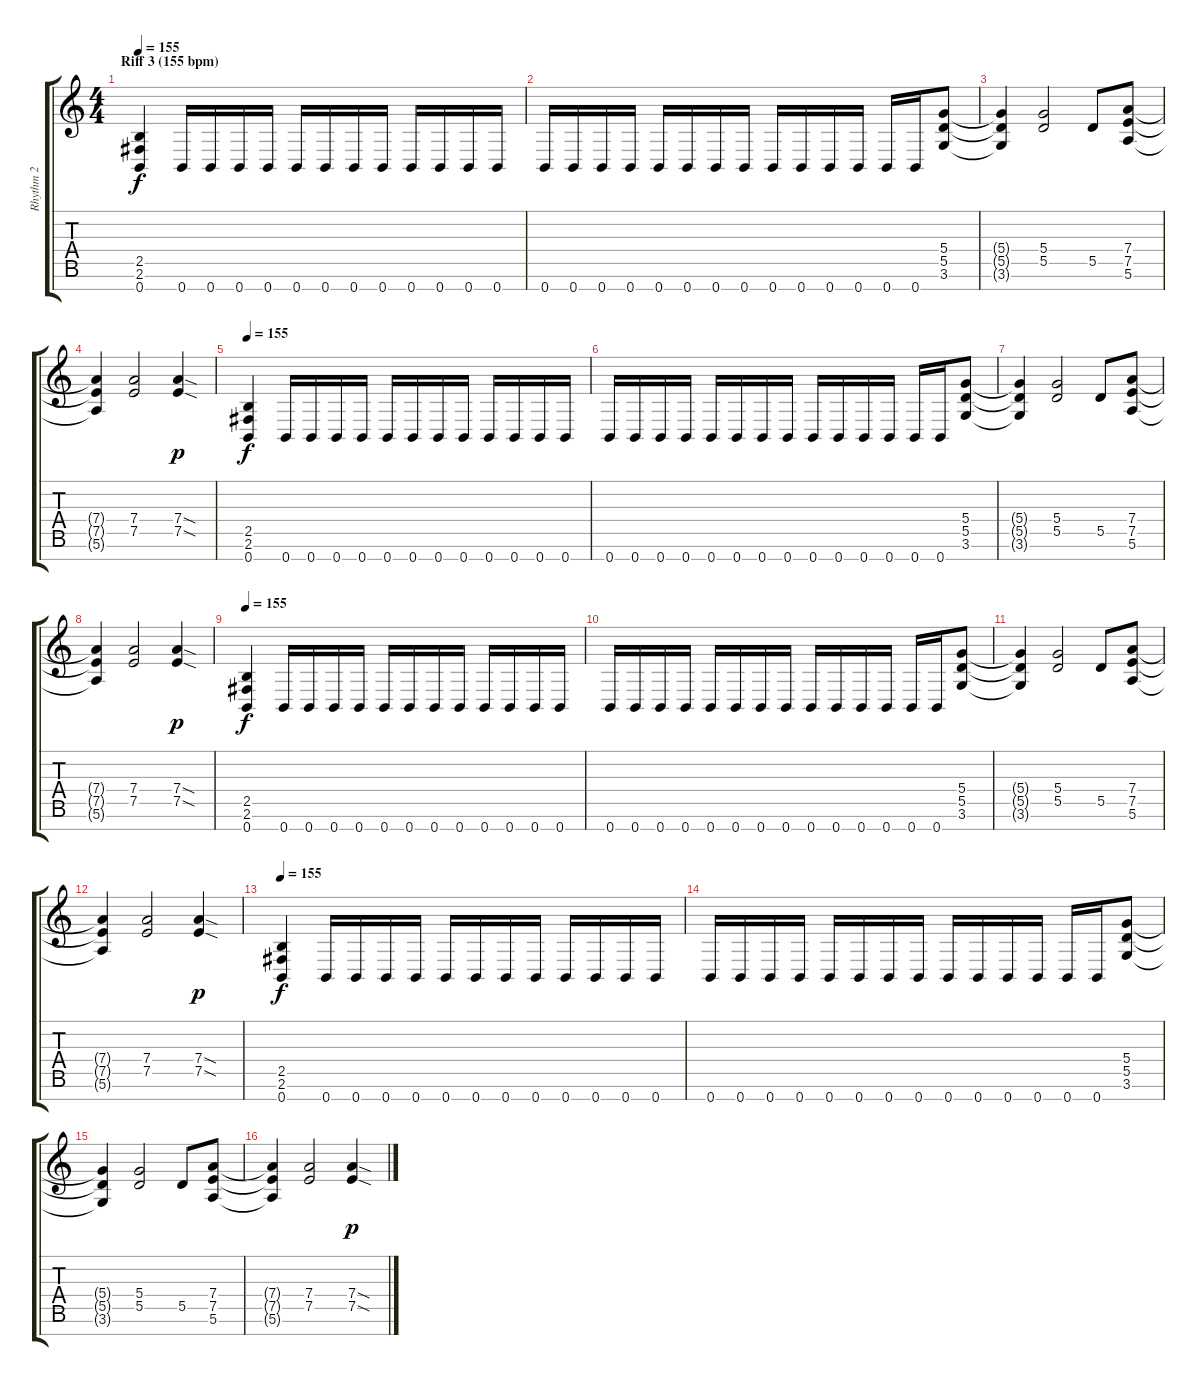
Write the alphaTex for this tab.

\track ("Rhythm 2" "Rhythm 2") {instrument overdrivenguitar}
\staff {score tabs}
\tuning (E4 B3 G3 D3 A2 E2 B1) {hide}
\ts (4 4)
\section ("" "Riff 3 (155 bpm)")
\tempo 155
\clef g2
\ks c
(2.5 2.6 0.7).4{dy f} 0.7.16 0.7.16 0.7.16 0.7.16 0.7.16 0.7.16 0.7.16 0.7.16 0.7.16 0.7.16 0.7.16 0.7.16 |
0.7.16 0.7.16 0.7.16 0.7.16 0.7.16 0.7.16 0.7.16 0.7.16 0.7.16 0.7.16 0.7.16 0.7.16 0.7.16 0.7.16 (5.4 5.5 3.6).8 |
(5.4{t} 5.5{t} 3.6{t}).4 (5.4 5.5).2 5.5.8 (7.4 7.5 5.6).8 |
(7.4{t} 7.5{t} 5.6{t}).4 (7.4 7.5).2 (7.4{sod} 7.5{sod}).4{dy p} |
\tempo 155
(2.5 2.6 0.7).4{dy f} 0.7.16 0.7.16 0.7.16 0.7.16 0.7.16 0.7.16 0.7.16 0.7.16 0.7.16 0.7.16 0.7.16 0.7.16 |
0.7.16 0.7.16 0.7.16 0.7.16 0.7.16 0.7.16 0.7.16 0.7.16 0.7.16 0.7.16 0.7.16 0.7.16 0.7.16 0.7.16 (5.4 5.5 3.6).8 |
(5.4{t} 5.5{t} 3.6{t}).4 (5.4 5.5).2 5.5.8 (7.4 7.5 5.6).8 |
(7.4{t} 7.5{t} 5.6{t}).4 (7.4 7.5).2 (7.4{sod} 7.5{sod}).4{dy p} |
\tempo 155
(2.5 2.6 0.7).4{dy f} 0.7.16 0.7.16 0.7.16 0.7.16 0.7.16 0.7.16 0.7.16 0.7.16 0.7.16 0.7.16 0.7.16 0.7.16 |
0.7.16 0.7.16 0.7.16 0.7.16 0.7.16 0.7.16 0.7.16 0.7.16 0.7.16 0.7.16 0.7.16 0.7.16 0.7.16 0.7.16 (5.4 5.5 3.6).8 |
(5.4{t} 5.5{t} 3.6{t}).4 (5.4 5.5).2 5.5.8 (7.4 7.5 5.6).8 |
(7.4{t} 7.5{t} 5.6{t}).4 (7.4 7.5).2 (7.4{sod} 7.5{sod}).4{dy p} |
\tempo 155
(2.5 2.6 0.7).4{dy f} 0.7.16 0.7.16 0.7.16 0.7.16 0.7.16 0.7.16 0.7.16 0.7.16 0.7.16 0.7.16 0.7.16 0.7.16 |
0.7.16 0.7.16 0.7.16 0.7.16 0.7.16 0.7.16 0.7.16 0.7.16 0.7.16 0.7.16 0.7.16 0.7.16 0.7.16 0.7.16 (5.4 5.5 3.6).8 |
(5.4{t} 5.5{t} 3.6{t}).4 (5.4 5.5).2 5.5.8 (7.4 7.5 5.6).8 |
(7.4{t} 7.5{t} 5.6{t}).4 (7.4 7.5).2 (7.4{sod} 7.5{sod}).4{dy p}
